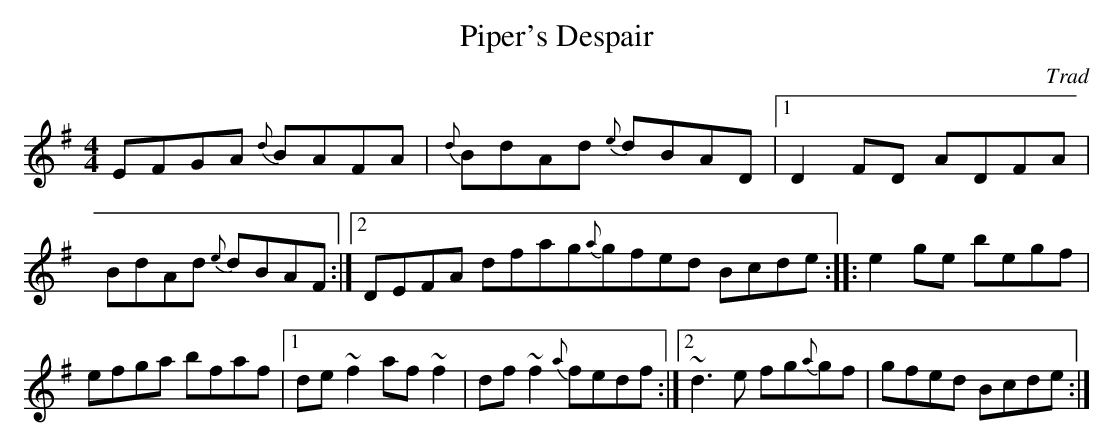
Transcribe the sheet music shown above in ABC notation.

X:1
T:Piper's Despair
C:Trad
M:4/4
L:1/8
K:Em
EFGA {d}BAFA |{d}BdAd {e}dBAD |[1D2 FD ADFA |BdAd {e}dBAF :|[2DEFA dfag{a}gfed Bcde ::e2 ge begf |efga bfaf |[1de~f2 af~f2 |df~f2 {a}fedf :|[2~d3 e fg{a}gf |gfed Bcde :|
